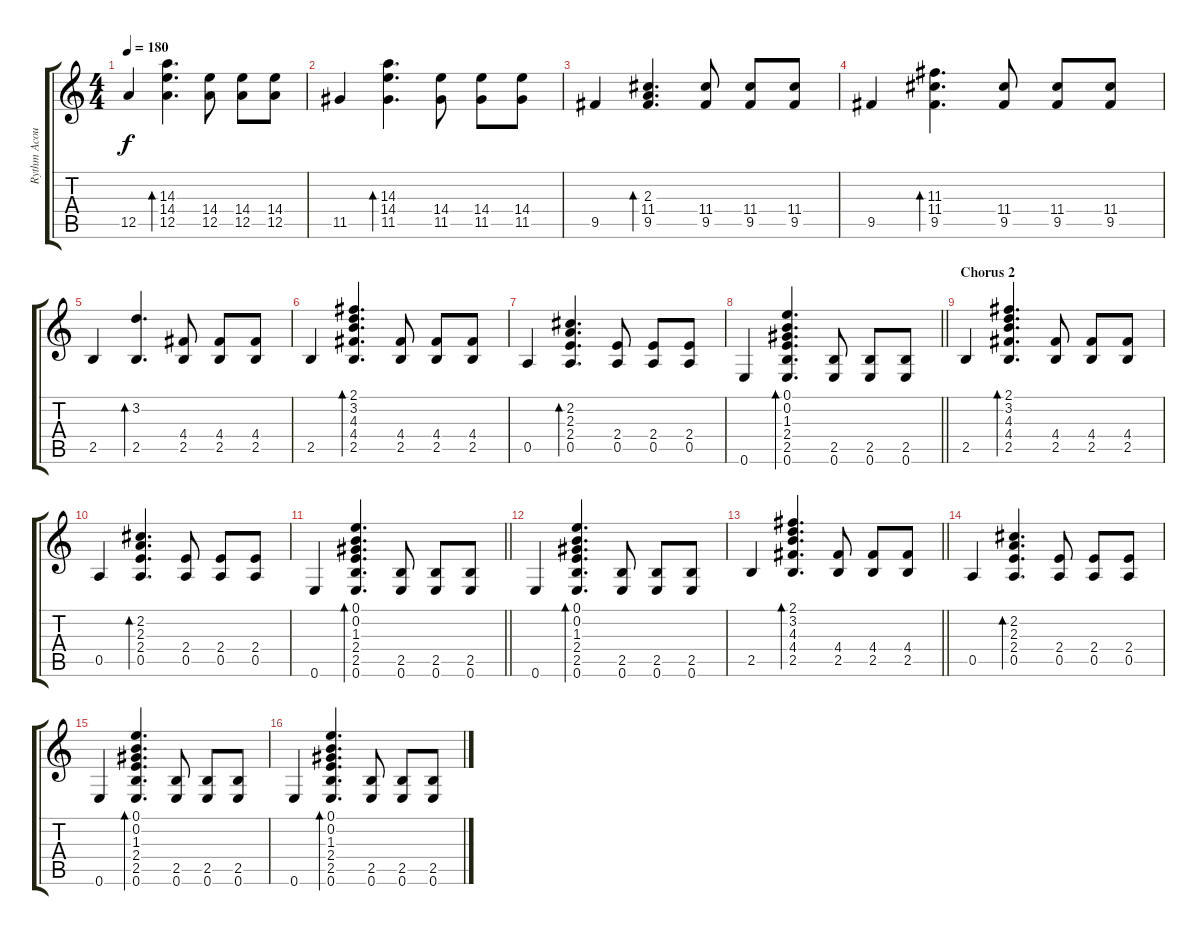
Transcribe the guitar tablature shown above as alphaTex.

\track ("Rythm Acoustic Guitar" "Rythm Acou") {instrument acousticguitarnylon}
\staff {score tabs}
\tuning (E4 B3 G3 D3 A2 E2) {hide}
\ts (4 4)
\tempo 180
\clef g2
\ks c
12.5.4{dy f} (14.3 14.4 12.5).4{d bd 60} (14.4 12.5).8 (14.4 12.5).8 (14.4 12.5).8 |
11.5.4 (14.3 14.4 11.5).4{d bd 60} (14.4 11.5).8 (14.4 11.5).8 (14.4 11.5).8 |
9.5.4 (2.3 11.4 9.5).4{d bd 60} (11.4 9.5).8 (11.4 9.5).8 (11.4 9.5).8 |
9.5.4 (11.3 11.4 9.5).4{d bd 60} (11.4 9.5).8 (11.4 9.5).8 (11.4 9.5).8 |
2.5.4 (3.2 2.5).4{d bd 60} (4.4 2.5).8 (4.4 2.5).8 (4.4 2.5).8 |
2.5.4 (2.1 3.2 4.3 4.4 2.5).4{d bd 60} (4.4 2.5).8 (4.4 2.5).8 (4.4 2.5).8 |
0.5.4 (2.2 2.3 2.4 0.5).4{d bd 60} (2.4 0.5).8 (2.4 0.5).8 (2.4 0.5).8 |
\barLineRight lightlight
0.6.4 (0.1 0.2 1.3 2.4 2.5 0.6).4{d bd 60} (2.5 0.6).8 (2.5 0.6).8 (2.5 0.6).8 |
\section ("" "Chorus 2")
2.5.4 (2.1 3.2 4.3 4.4 2.5).4{d bd 60} (4.4 2.5).8 (4.4 2.5).8 (4.4 2.5).8 |
0.5.4 (2.2 2.3 2.4 0.5).4{d bd 60} (2.4 0.5).8 (2.4 0.5).8 (2.4 0.5).8 |
\barLineRight lightlight
0.6.4 (0.1 0.2 1.3 2.4 2.5 0.6).4{d bd 60} (2.5 0.6).8 (2.5 0.6).8 (2.5 0.6).8 |
0.6.4 (0.1 0.2 1.3 2.4 2.5 0.6).4{d bd 60} (2.5 0.6).8 (2.5 0.6).8 (2.5 0.6).8 |
\barLineRight lightlight
2.5.4 (2.1 3.2 4.3 4.4 2.5).4{d bd 60} (4.4 2.5).8 (4.4 2.5).8 (4.4 2.5).8 |
0.5.4 (2.2 2.3 2.4 0.5).4{d bd 60} (2.4 0.5).8 (2.4 0.5).8 (2.4 0.5).8 |
0.6.4 (0.1 0.2 1.3 2.4 2.5 0.6).4{d bd 60} (2.5 0.6).8 (2.5 0.6).8 (2.5 0.6).8 |
0.6.4 (0.1 0.2 1.3 2.4 2.5 0.6).4{d bd 60} (2.5 0.6).8 (2.5 0.6).8 (2.5 0.6).8
